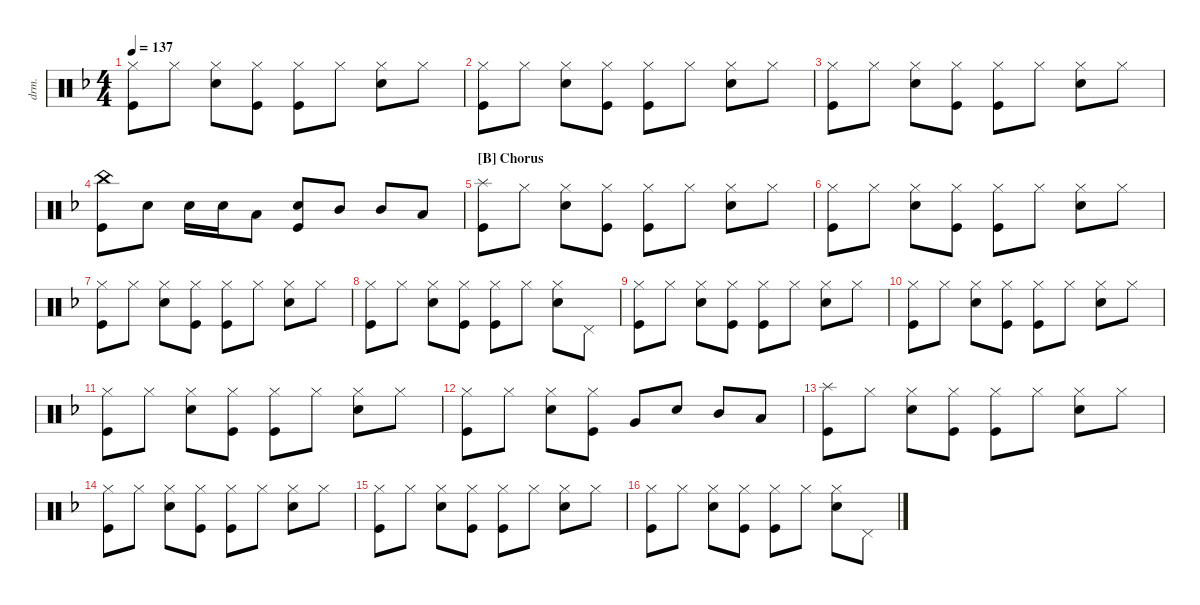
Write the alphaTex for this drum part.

\defaultSystemsLayout 4
\hideDynamics
\bracketExtendMode nobrackets
\otherSystemsTrackNameOrientation horizontal
\track ("Drumkit" "drm.") {defaultSystemsLayout 4 instrument percussion}
\staff {score}
\articulation defaults
\ts (4 4)
\tempo 137
\clef neutral
\ks f
("Kick (hit)" "Hi-Hat (closed)").8{dy mf} "Hi-Hat (closed)".8 ("Hi-Hat (closed)" "Snare (hit) 2").8 ("Hi-Hat (closed)" "Kick (hit)").8 ("Hi-Hat (closed)" "Kick (hit)").8 "Hi-Hat (closed)".8 ("Hi-Hat (closed)" "Snare (hit) 2").8 "Hi-Hat (closed)".8 |
("Kick (hit)" "Hi-Hat (closed)").8 "Hi-Hat (closed)".8 ("Hi-Hat (closed)" "Snare (hit) 2").8 ("Hi-Hat (closed)" "Kick (hit)").8 ("Hi-Hat (closed)" "Kick (hit)").8 "Hi-Hat (closed)".8 ("Hi-Hat (closed)" "Snare (hit) 2").8 "Hi-Hat (closed)".8 |
("Kick (hit)" "Hi-Hat (closed)").8 "Hi-Hat (closed)".8 ("Hi-Hat (closed)" "Snare (hit) 2").8 ("Hi-Hat (closed)" "Kick (hit)").8 ("Hi-Hat (closed)" "Kick (hit)").8 "Hi-Hat (closed)".8 ("Hi-Hat (closed)" "Snare (hit) 2").8 "Hi-Hat (closed)".8 |
("Kick (hit)" "China (hit)").8 "Snare (hit) 2".8 "Snare (hit) 2".16 "Snare (hit) 2".16 "Low Tom (hit)".8 ("Kick (hit)" "Snare (hit) 2").8 "Mid Tom (hit)".8 "Mid Tom (hit)".8 "Low Tom (hit)".8 |
\section ("B" "Chorus")
("Kick (hit)" "Splash (hit)").8 "Hi-Hat (closed)".8 ("Hi-Hat (closed)" "Snare (hit) 2").8 ("Hi-Hat (closed)" "Kick (hit)").8 ("Hi-Hat (closed)" "Kick (hit)").8 "Hi-Hat (closed)".8 ("Hi-Hat (closed)" "Snare (hit) 2").8 "Hi-Hat (closed)".8 |
("Kick (hit)" "Hi-Hat (closed)").8 "Hi-Hat (closed)".8 ("Hi-Hat (closed)" "Snare (hit) 2").8 ("Hi-Hat (closed)" "Kick (hit)").8 ("Hi-Hat (closed)" "Kick (hit)").8 "Hi-Hat (closed)".8 ("Hi-Hat (closed)" "Snare (hit) 2").8 "Hi-Hat (closed)".8 |
("Kick (hit)" "Hi-Hat (closed)").8 "Hi-Hat (closed)".8 ("Hi-Hat (closed)" "Snare (hit) 2").8 ("Hi-Hat (closed)" "Kick (hit)").8 ("Hi-Hat (closed)" "Kick (hit)").8 "Hi-Hat (closed)".8 ("Hi-Hat (closed)" "Snare (hit) 2").8 "Hi-Hat (closed)".8 |
("Kick (hit)" "Hi-Hat (closed)").8 "Hi-Hat (closed)".8 ("Hi-Hat (closed)" "Snare (hit) 2").8 ("Hi-Hat (closed)" "Kick (hit)").8 ("Hi-Hat (closed)" "Kick (hit)").8 "Hi-Hat (closed)".8 ("Hi-Hat (closed)" "Snare (hit) 2").8 "Pedal Hi-Hat (hit)".8 |
("Kick (hit)" "Hi-Hat (closed)").8 "Hi-Hat (closed)".8 ("Hi-Hat (closed)" "Snare (hit) 2").8 ("Hi-Hat (closed)" "Kick (hit)").8 ("Hi-Hat (closed)" "Kick (hit)").8 "Hi-Hat (closed)".8 ("Hi-Hat (closed)" "Snare (hit) 2").8 "Hi-Hat (closed)".8 |
("Kick (hit)" "Hi-Hat (closed)").8 "Hi-Hat (closed)".8 ("Hi-Hat (closed)" "Snare (hit) 2").8 ("Hi-Hat (closed)" "Kick (hit)").8 ("Hi-Hat (closed)" "Kick (hit)").8 "Hi-Hat (closed)".8 ("Hi-Hat (closed)" "Snare (hit) 2").8 "Hi-Hat (closed)".8 |
("Kick (hit)" "Hi-Hat (closed)").8 "Hi-Hat (closed)".8 ("Hi-Hat (closed)" "Snare (hit) 2").8 ("Hi-Hat (closed)" "Kick (hit)").8 ("Hi-Hat (closed)" "Kick (hit)").8 "Hi-Hat (closed)".8 ("Hi-Hat (closed)" "Snare (hit) 2").8 "Hi-Hat (closed)".8 |
("Kick (hit)" "Hi-Hat (closed)").8 "Hi-Hat (closed)".8 ("Hi-Hat (closed)" "Snare (hit) 2").8 ("Hi-Hat (closed)" "Kick (hit)").8 "Very Low Tom (hit)".8 "Snare (hit) 2".8 "Mid Tom (hit)".8 "Low Tom (hit)".8 |
("Kick (hit)" "Splash (hit)").8 "Hi-Hat (closed)".8 ("Hi-Hat (closed)" "Snare (hit) 2").8 ("Hi-Hat (closed)" "Kick (hit)").8 ("Hi-Hat (closed)" "Kick (hit)").8 "Hi-Hat (closed)".8 ("Hi-Hat (closed)" "Snare (hit) 2").8 "Hi-Hat (closed)".8 |
("Kick (hit)" "Hi-Hat (closed)").8 "Hi-Hat (closed)".8 ("Hi-Hat (closed)" "Snare (hit) 2").8 ("Hi-Hat (closed)" "Kick (hit)").8 ("Hi-Hat (closed)" "Kick (hit)").8 "Hi-Hat (closed)".8 ("Hi-Hat (closed)" "Snare (hit) 2").8 "Hi-Hat (closed)".8 |
("Kick (hit)" "Hi-Hat (closed)").8 "Hi-Hat (closed)".8 ("Hi-Hat (closed)" "Snare (hit) 2").8 ("Hi-Hat (closed)" "Kick (hit)").8 ("Hi-Hat (closed)" "Kick (hit)").8 "Hi-Hat (closed)".8 ("Hi-Hat (closed)" "Snare (hit) 2").8 "Hi-Hat (closed)".8 |
("Kick (hit)" "Hi-Hat (closed)").8 "Hi-Hat (closed)".8 ("Hi-Hat (closed)" "Snare (hit) 2").8 ("Hi-Hat (closed)" "Kick (hit)").8 ("Hi-Hat (closed)" "Kick (hit)").8 "Hi-Hat (closed)".8 ("Hi-Hat (closed)" "Snare (hit) 2").8 "Pedal Hi-Hat (hit)".8
